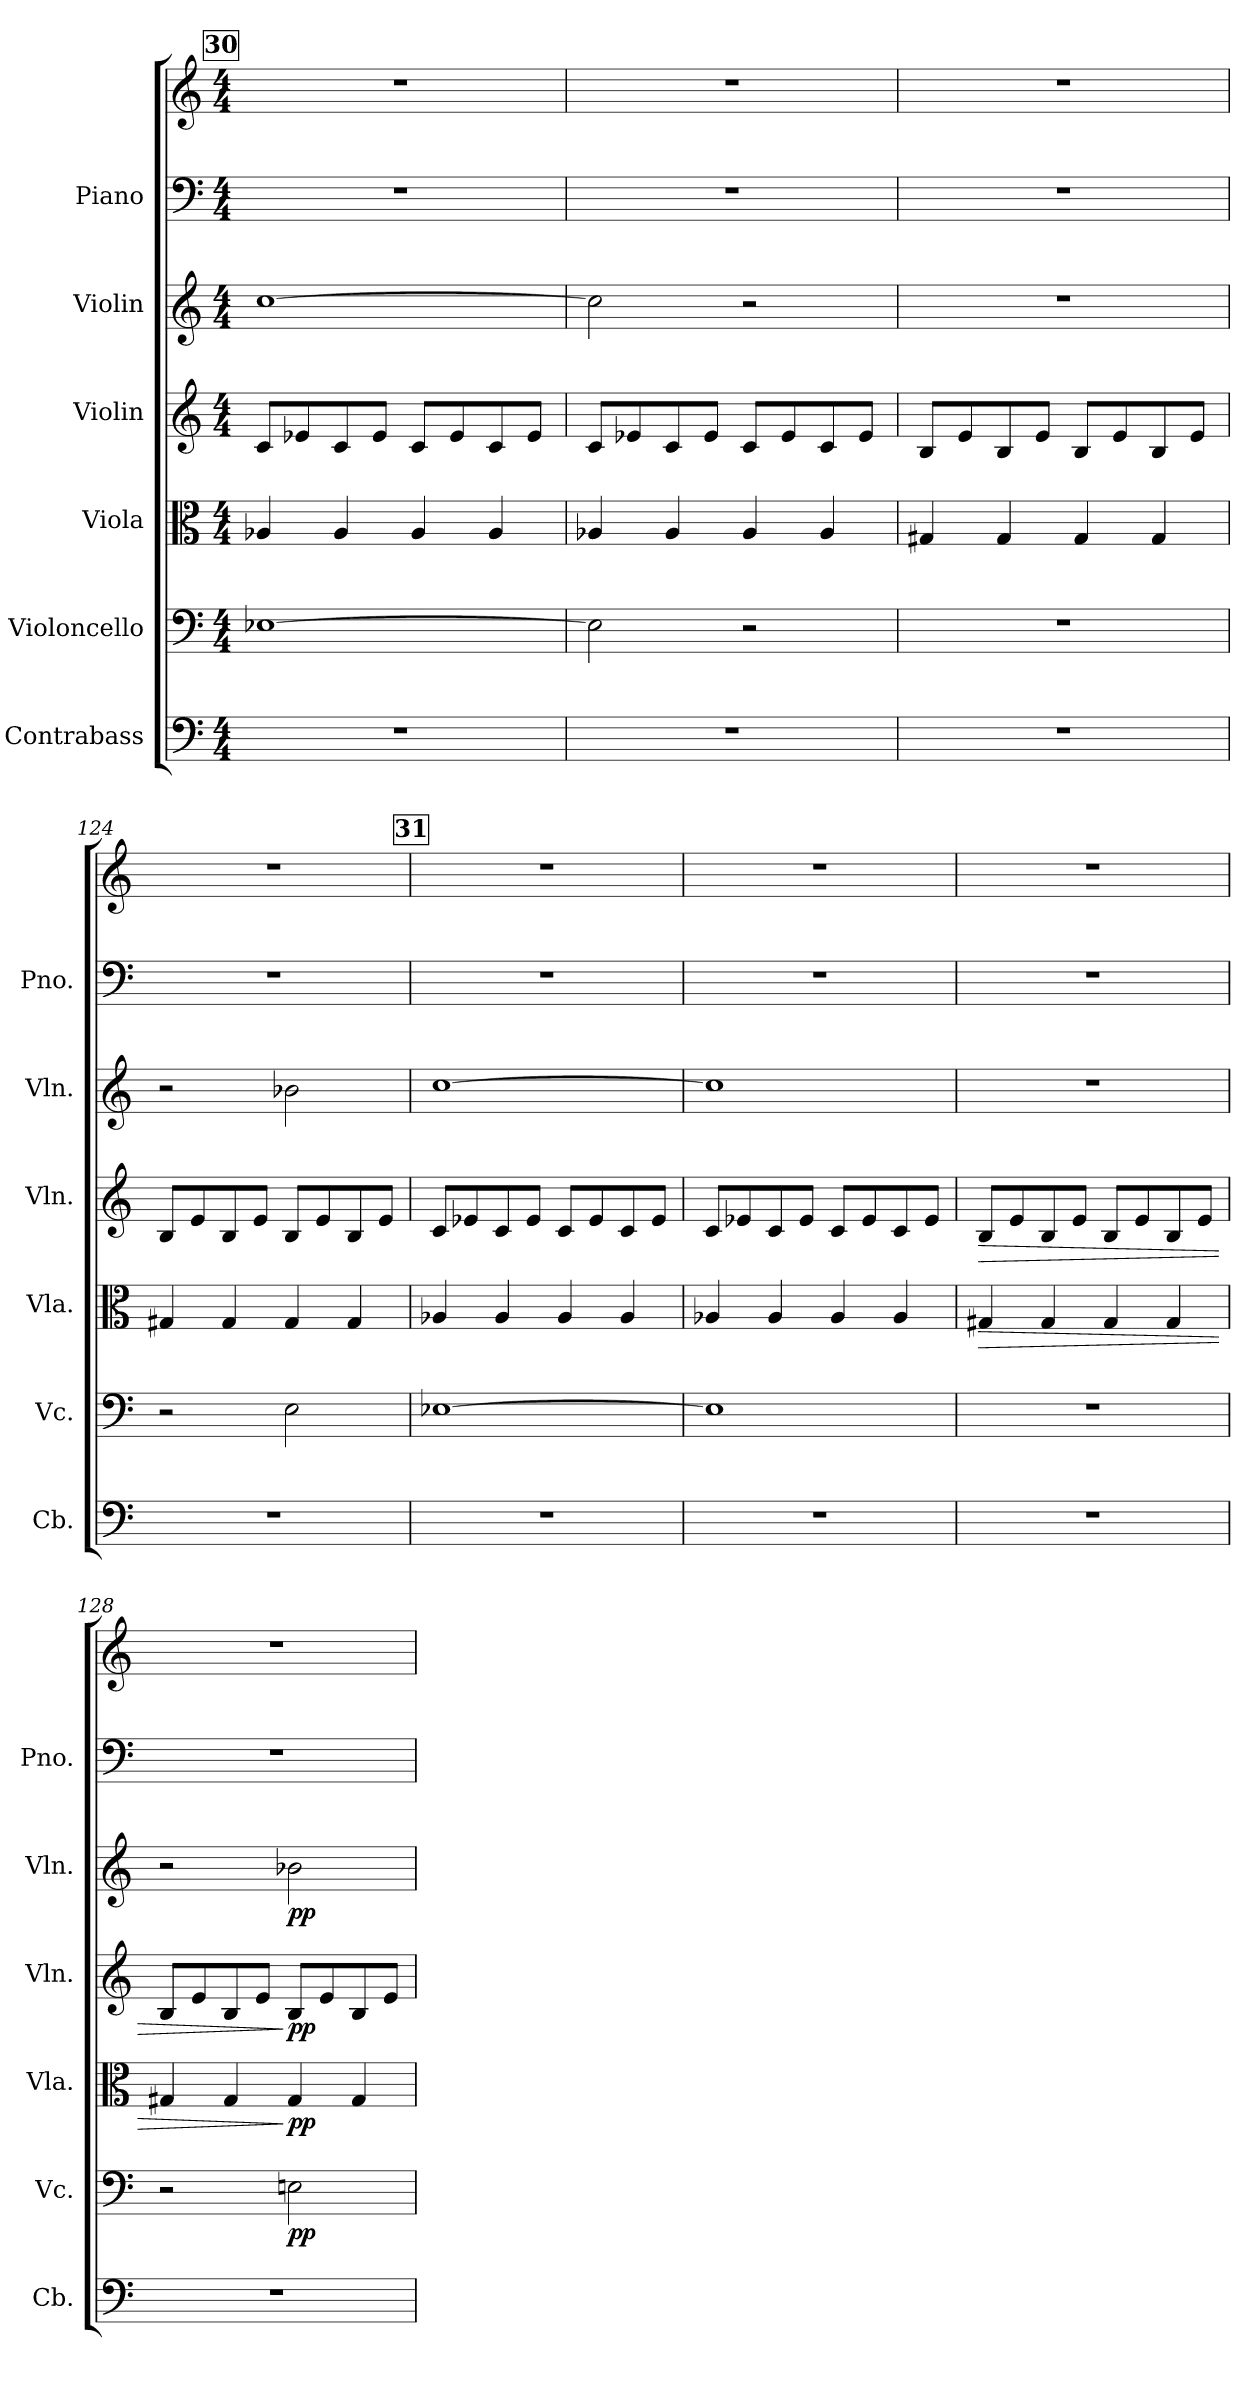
**kern	**kern	**dynam	**kern	**dynam	**kern	**dynam	**kern	**dynam	**kern	**kern
*part6	*part5	*part5	*part4	*part4	*part3	*part3	*part2	*part2	*part1	*part1
*staff7	*staff6	*staff6	*staff5	*staff5	*staff4	*staff4	*staff3	*staff3	*staff2	*staff1
*I"Contrabass	*I"Violoncello	*	*I"Viola	*	*I"Violin	*	*I"Violin	*	*I"Piano	*
*I'Cb.	*I'Vc.	*	*I'Vla.	*	*I'Vln.	*	*I'Vln.	*	*I'Pno.	*
*clefF4	*clefF4	*	*clefC3	*	*clefG2	*	*clefG2	*	*clefF4	*clefG2
*ITrd7c12	*	*	*	*	*	*	*	*	*	*
*k[]	*k[]	*	*k[]	*	*k[]	*	*k[]	*	*k[]	*k[]
*M4/4	*M4/4	*	*M4/4	*	*M4/4	*	*M4/4	*	*M4/4	*M4/4
!!LO:REH:place=s1:a:B:fs=14:t=30
=121	=121	=121	=121	=121	=121	=121	=121	=121	=121	=121
1r	[1E-X	.	4A-X/	.	8c/L	.	[1cc	.	1r	1r
.	.	.	.	.	8e-X/	.	.	.	.	.
.	.	.	4A-/	.	8c/	.	.	.	.	.
.	.	.	.	.	8e-/J	.	.	.	.	.
.	.	.	4A-/	.	8c/L	.	.	.	.	.
.	.	.	.	.	8e-/	.	.	.	.	.
.	.	.	4A-/	.	8c/	.	.	.	.	.
.	.	.	.	.	8e-/J	.	.	.	.	.
=122	=122	=122	=122	=122	=122	=122	=122	=122	=122	=122
1r	2E-\]	.	4A-X/	.	8c/L	.	2cc\]	.	1r	1r
.	.	.	.	.	8e-X/	.	.	.	.	.
.	.	.	4A-/	.	8c/	.	.	.	.	.
.	.	.	.	.	8e-/J	.	.	.	.	.
.	2r	.	4A-/	.	8c/L	.	2r	.	.	.
.	.	.	.	.	8e-/	.	.	.	.	.
.	.	.	4A-/	.	8c/	.	.	.	.	.
.	.	.	.	.	8e-/J	.	.	.	.	.
=123	=123	=123	=123	=123	=123	=123	=123	=123	=123	=123
1r	1r	.	4G#X/	.	8B/L	.	1r	.	1r	1r
.	.	.	.	.	8e/	.	.	.	.	.
.	.	.	4G#/	.	8B/	.	.	.	.	.
.	.	.	.	.	8e/J	.	.	.	.	.
.	.	.	4G#/	.	8B/L	.	.	.	.	.
.	.	.	.	.	8e/	.	.	.	.	.
.	.	.	4G#/	.	8B/	.	.	.	.	.
.	.	.	.	.	8e/J	.	.	.	.	.
!!LO:LB:g=z
=124	=124	=124	=124	=124	=124	=124	=124	=124	=124	=124
1r	2r	.	4G#X/	.	8B/L	.	2r	.	1r	1r
.	.	.	.	.	8e/	.	.	.	.	.
.	.	.	4G#/	.	8B/	.	.	.	.	.
.	.	.	.	.	8e/J	.	.	.	.	.
.	2E\	.	4G#/	.	8B/L	.	2b-X\	.	.	.
.	.	.	.	.	8e/	.	.	.	.	.
.	.	.	4G#/	.	8B/	.	.	.	.	.
.	.	.	.	.	8e/J	.	.	.	.	.
!!LO:REH:place=s1:a:B:fs=14:t=31
=125	=125	=125	=125	=125	=125	=125	=125	=125	=125	=125
1r	[1E-X	.	4A-X/	.	8c/L	.	[1cc	.	1r	1r
.	.	.	.	.	8e-X/	.	.	.	.	.
.	.	.	4A-/	.	8c/	.	.	.	.	.
.	.	.	.	.	8e-/J	.	.	.	.	.
.	.	.	4A-/	.	8c/L	.	.	.	.	.
.	.	.	.	.	8e-/	.	.	.	.	.
.	.	.	4A-/	.	8c/	.	.	.	.	.
.	.	.	.	.	8e-/J	.	.	.	.	.
=126	=126	=126	=126	=126	=126	=126	=126	=126	=126	=126
1r	1E-]	.	4A-X/	.	8c/L	.	1cc]	.	1r	1r
.	.	.	.	.	8e-X/	.	.	.	.	.
.	.	.	4A-/	.	8c/	.	.	.	.	.
.	.	.	.	.	8e-/J	.	.	.	.	.
.	.	.	4A-/	.	8c/L	.	.	.	.	.
.	.	.	.	.	8e-/	.	.	.	.	.
.	.	.	4A-/	.	8c/	.	.	.	.	.
.	.	.	.	.	8e-/J	.	.	.	.	.
=127	=127	=127	=127	=127	=127	=127	=127	=127	=127	=127
!	!	!	!	!LO:HP:b	!	!LO:HP:b	!	!	!	!
1r	1r	.	4G#X/	>	8B/L	>	1r	.	1r	1r
.	.	.	.	.	8e/	.	.	.	.	.
.	.	.	4G#/	.	8B/	.	.	.	.	.
.	.	.	.	.	8e/J	.	.	.	.	.
.	.	.	4G#/	.	8B/L	.	.	.	.	.
.	.	.	.	.	8e/	.	.	.	.	.
.	.	.	4G#/	.	8B/	.	.	.	.	.
.	.	.	.	.	8e/J	.	.	.	.	.
=128	=128	=128	=128	=128	=128	=128	=128	=128	=128	=128
1r	2r	.	4G#X/	.	8B/L	.	2r	.	1r	1r
.	.	.	.	.	8e/	.	.	.	.	.
.	.	.	4G#/	.	8B/	.	.	.	.	.
.	.	.	.	.	8e/J	.	.	.	.	.
!	!	!LO:DY:b	!	!LO:DY:n=1:b	!	!LO:DY:n=1:b	!	!LO:DY:b	!	!
.	2En\	pp	4G#/	] pp	8B/L	] pp	2b-X\	pp	.	.
.	.	.	.	.	8e/	.	.	.	.	.
.	.	.	4G#/	.	8B/	.	.	.	.	.
.	.	.	.	.	8e/J	.	.	.	.	.
=	=	=	=	=	=	=	=	=	=	=
*-	*-	*-	*-	*-	*-	*-	*-	*-	*-	*-
